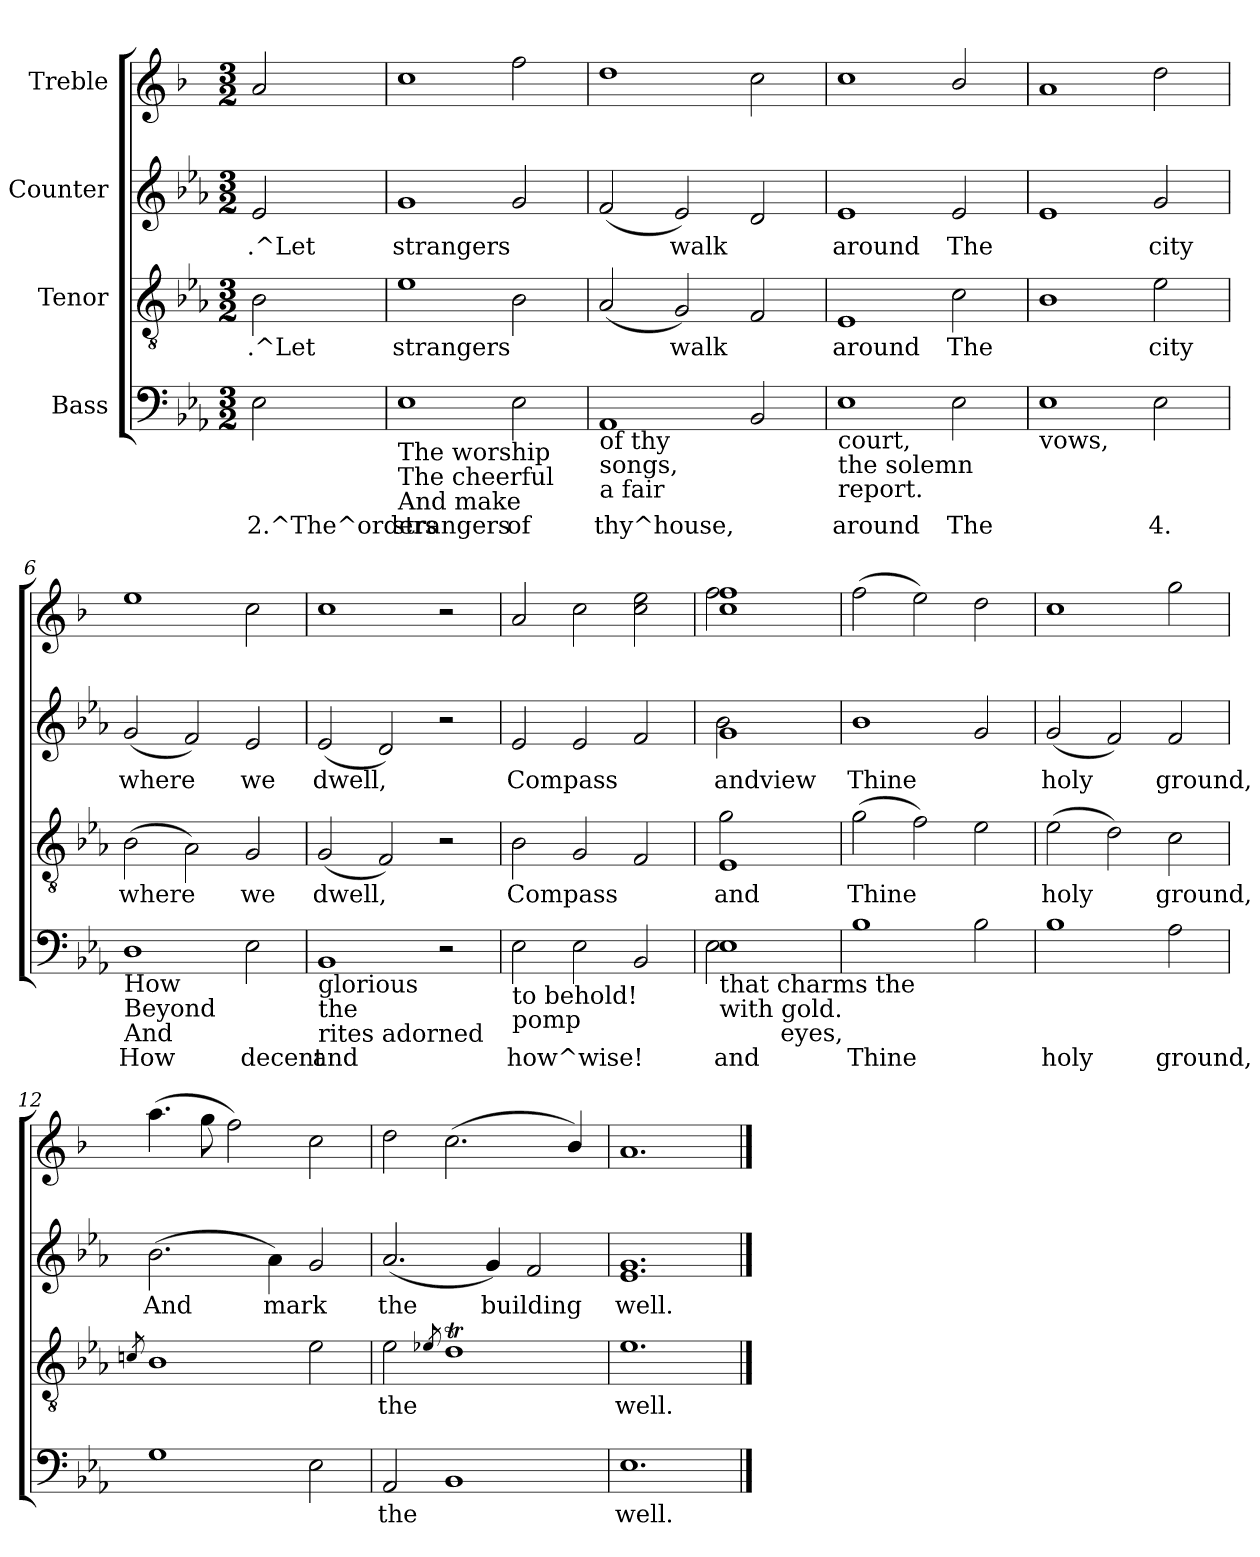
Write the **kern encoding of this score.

**kern	**text	**kern	**text	**kern	**text	**kern
*part4	*part4	*part3	*part3	*part2	*part2	*part1
*staff4	*staff4	*staff3	*staff3	*staff2	*staff2	*staff1
*I"Bass	*	*I"Tenor	*	*I"Counter	*	*I"Treble
!!LO:PB:g=z
*stria5	*	*stria5	*	*stria5	*	*stria5
*clefF4	*	*clefGv2	*	*clefG2	*	*clefG2
*	*	*	*	*	*	*ITrd1c2
*k[b-e-a-]	*	*k[b-e-a-]	*	*k[b-e-a-]	*	*k[b-e-a-]
*E-:	*	*E-:	*	*E-:	*	*E-:
*M3/2	*	*M3/2	*	*M3/2	*	*M3/2
=1	=1	=1	=1	=1	=1	=1
!	!LO:LY:a:rj	!	!LO:LY:b:rj	!	!LO:LY:b:rj	!
2E-\	2.^The^orders	2B-\	.^Let	2e-/	.^Let	2g/
=2	=2	=2	=2	=2	=2	=2
!LO:TX:b:t=The worship	!	!	!	!	!	!
!LO:TX:b:t=The cheerful	!	!	!	!	!	!
!LO:TX:b:t=And make	!	!	!	!	!	!
!	!LO:LY:a:rj	!	!LO:LY:b:rj	!	!LO:LY:b:rj	!
1E-	strangers	1e-	strangers	1g	strangers	1b-
!	!LO:LY:a:rj	!	!LO:LY:b:rj	!	!LO:LY:b:rj	!
2E-\	of	2B-\	.	2g/	.	2ee-\
=3	=3	=3	=3	=3	=3	=3
!LO:TX:b:t=of thy	!	!	!	!	!	!
!LO:TX:b:t=songs,	!	!	!	!	!	!
!LO:TX:b:t=a fair	!	!	!	!	!	!
!	!LO:LY:a:rj	!	!LO:LY:b:rj	!	!LO:LY:b:rj	!
1AA-	thy^house,	(<2A-/	.	(<2f/	.	1cc
!	!	!	!LO:LY:b:rj	!	!LO:LY:b:rj	!
.	.	2G/)	walk	2e-/)	walk	.
!	!LO:LY:a:rj	!	!LO:LY:b:rj	!	!LO:LY:b:rj	!
2BB-/	.	2F/	.	2d/	.	2b-\
=4	=4	=4	=4	=4	=4	=4
!LO:TX:b:t=court,	!	!	!	!	!	!
!LO:TX:b:t=the solemn	!	!	!	!	!	!
!LO:TX:b:t=report.	!	!	!	!	!	!
!	!LO:LY:a:rj	!	!LO:LY:b:rj	!	!LO:LY:b:rj	!
1E-	around	1E-	around	1e-	around	1b-
!	!LO:LY:a:rj	!	!LO:LY:b:rj	!	!LO:LY:b:rj	!
2E-\	The	2c\	The	2e-/	The	2a->/
=5	=5	=5	=5	=5	=5	=5
!LO:TX:b:t=vows,	!	!	!	!	!	!
!	!LO:LY:a:rj	!	!LO:LY:b:rj	!	!LO:LY:b:rj	!
1E-	.	1B-	.	1e-	.	1g
!	!LO:LY:a:rj	!	!LO:LY:b:rj	!	!LO:LY:b:rj	!
2E-\	4.	2e-\	city	2g/	city	2cc\
=6	=6	=6	=6	=6	=6	=6
!LO:TX:b:t=How	!	!	!	!	!	!
!LO:TX:b:t=Beyond	!	!	!	!	!	!
!LO:TX:b:t=And	!	!	!	!	!	!
!	!LO:LY:a:rj	!	!LO:LY:b:rj	!	!LO:LY:b:rj	!
1D	How	(>2B-\	where	(<2g/	where	1dd
!	!	!	!LO:LY:b:rj	!	!LO:LY:b:rj	!
.	.	2A-\)	.	2f/)	.	.
!	!LO:LY:a:rj	!	!LO:LY:b:rj	!	!LO:LY:b:rj	!
2E-\	decent	2G/	we	2e-/	we	2b-\
=7	=7	=7	=7	=7	=7	=7
!LO:TX:b:t=glorious	!	!	!	!	!	!
!LO:TX:b:t=the	!	!	!	!	!	!
!LO:TX:b:t=rites adorned	!	!	!	!	!	!
!	!LO:LY:a:rj	!	!LO:LY:b:rj	!	!LO:LY:b:rj	!
1BB-	and	(<2G/	dwell,	(<2e-/	dwell,	1b-
!	!	!	!LO:LY:b:rj	!	!LO:LY:b:rj	!
.	.	2F/)	.	2d/)	.	.
2r	.	2r	.	2r	.	2r
=8	=8	=8	=8	=8	=8	=8
!LO:TX:b:t=to behold!	!	!	!	!	!	!
!LO:TX:b:t=pomp	!	!	!	!	!	!
!	!LO:LY:a:rj	!	!LO:LY:b:rj	!	!LO:LY:b:rj	!
2E-\	how^wise!	2B-\	Compass	2e-/	Compass	2g/
!	!LO:LY:a:rj	!	!LO:LY:b:rj	!	!LO:LY:b:rj	!
2E-\	.	2G/	.	2e-/	.	2b-\
!	!LO:LY:a:rj	!	!LO:LY:b:rj	!	!LO:LY:b:rj	!
2BB-/	.	2F/	.	2f/	.	2dd\ 2b-\
=9	=9	=9	=9	=9	=9	=9
*^	*	*	*	*	*	*
!LO:TX:b:t=that charms the	!	!	!	!	!	!	!
!LO:TX:b:t=with gold.	!	!	!	!	!	!	!
!	!	!LO:LY:a:rj	!	!LO:LY:b:rj	!	!LO:LY:b:rj	!
*	*	*	*^	*	*^	*	*^
1E-	2E-\	and	1E-	2g\	and	1g	2b-\	andview	1ee- 1b-	2ee-\
!	!LO:TX:b:t=eyes,	!	!	!	!	!	!	!	!	!
.	2ryy	.	.	2ryy	.	.	2ryy	.	.	2ryy
=10	=10	=10	=10	=10	=10	=10	=10	=10	=10	=10
!	!	!LO:LY:a:rj	!	!	!LO:LY:b:rj	!	!	!LO:LY:b:rj	!	!
*v	*v	*	*	*	*	*v	*v	*	*v	*v
*	*	*v	*v	*	*	*	*
1B-	Thine	(>2g\	Thine	1b-	Thine	(>2ee-\
!	!	!	!LO:LY:b:rj	!	!	!
.	.	2f\)	.	.	.	2dd\)
!	!LO:LY:a:rj	!	!LO:LY:b:rj	!	!LO:LY:b:rj	!
2B-\	.	2e-\	.	2g/	.	2cc\
=11	=11	=11	=11	=11	=11	=11
!	!LO:LY:a:rj	!	!LO:LY:b:rj	!	!LO:LY:b:rj	!
1B-	holy	(>2e-\	holy	(<2g/	holy	1b-
!	!	!	!LO:LY:b:rj	!	!LO:LY:b:rj	!
.	.	2d\)	.	2f/)	.	.
!	!LO:LY:a:rj	!	!LO:LY:b:rj	!	!LO:LY:b:rj	!
2A-\	ground,	2c\	ground,	2f/	ground,	2ff\
=12	=12	=12	=12	=12	=12	=12
.	.	8qcn/	.	.	.	.
!	!LO:LY:a:rj	!	!LO:LY:b:rj	!	!LO:LY:b:rj	!
1G	.	1B-	.	(>2.b-\	And	(>4.gg\
.	.	.	.	.	.	8ff\
.	.	.	.	.	.	2ee-\)
!	!	!	!	!	!LO:LY:b:rj	!
.	.	.	.	4a-\)	mark	.
!	!LO:LY:a:rj	!	!LO:LY:b:rj	!	!LO:LY:b:rj	!
2E-\	.	2e-\	.	2g/	.	2b-\
=13	=13	=13	=13	=13	=13	=13
!	!LO:LY:a:rj	!	!LO:LY:b:rj	!	!LO:LY:b:rj	!
2AA-/	the	2e-\	the	(<2.a-/	the	2cc\
.	.	8qe-X/	.	.	.	.
!	!LO:LY:a:rj	!	!LO:LY:b:rj	!	!	!
1BB-	.	1dt	.	.	.	(>2.b-\
!	!	!	!	!	!LO:LY:b:rj	!
.	.	.	.	4g/)	building	.
!	!	!	!	!	!LO:LY:b:rj	!
.	.	.	.	2f/	.	.
.	.	.	.	.	.	4a-/)
=14	=14	=14	=14	=14	=14	=14
!	!LO:LY:a:rj	!	!LO:LY:b:rj	!	!LO:LY:b:rj	!
1.E-	well.	1.e-	well.	1.e- 1.g	well.	1.g
==	==	==	==	==	==	==
*-	*-	*-	*-	*-	*-	*-
